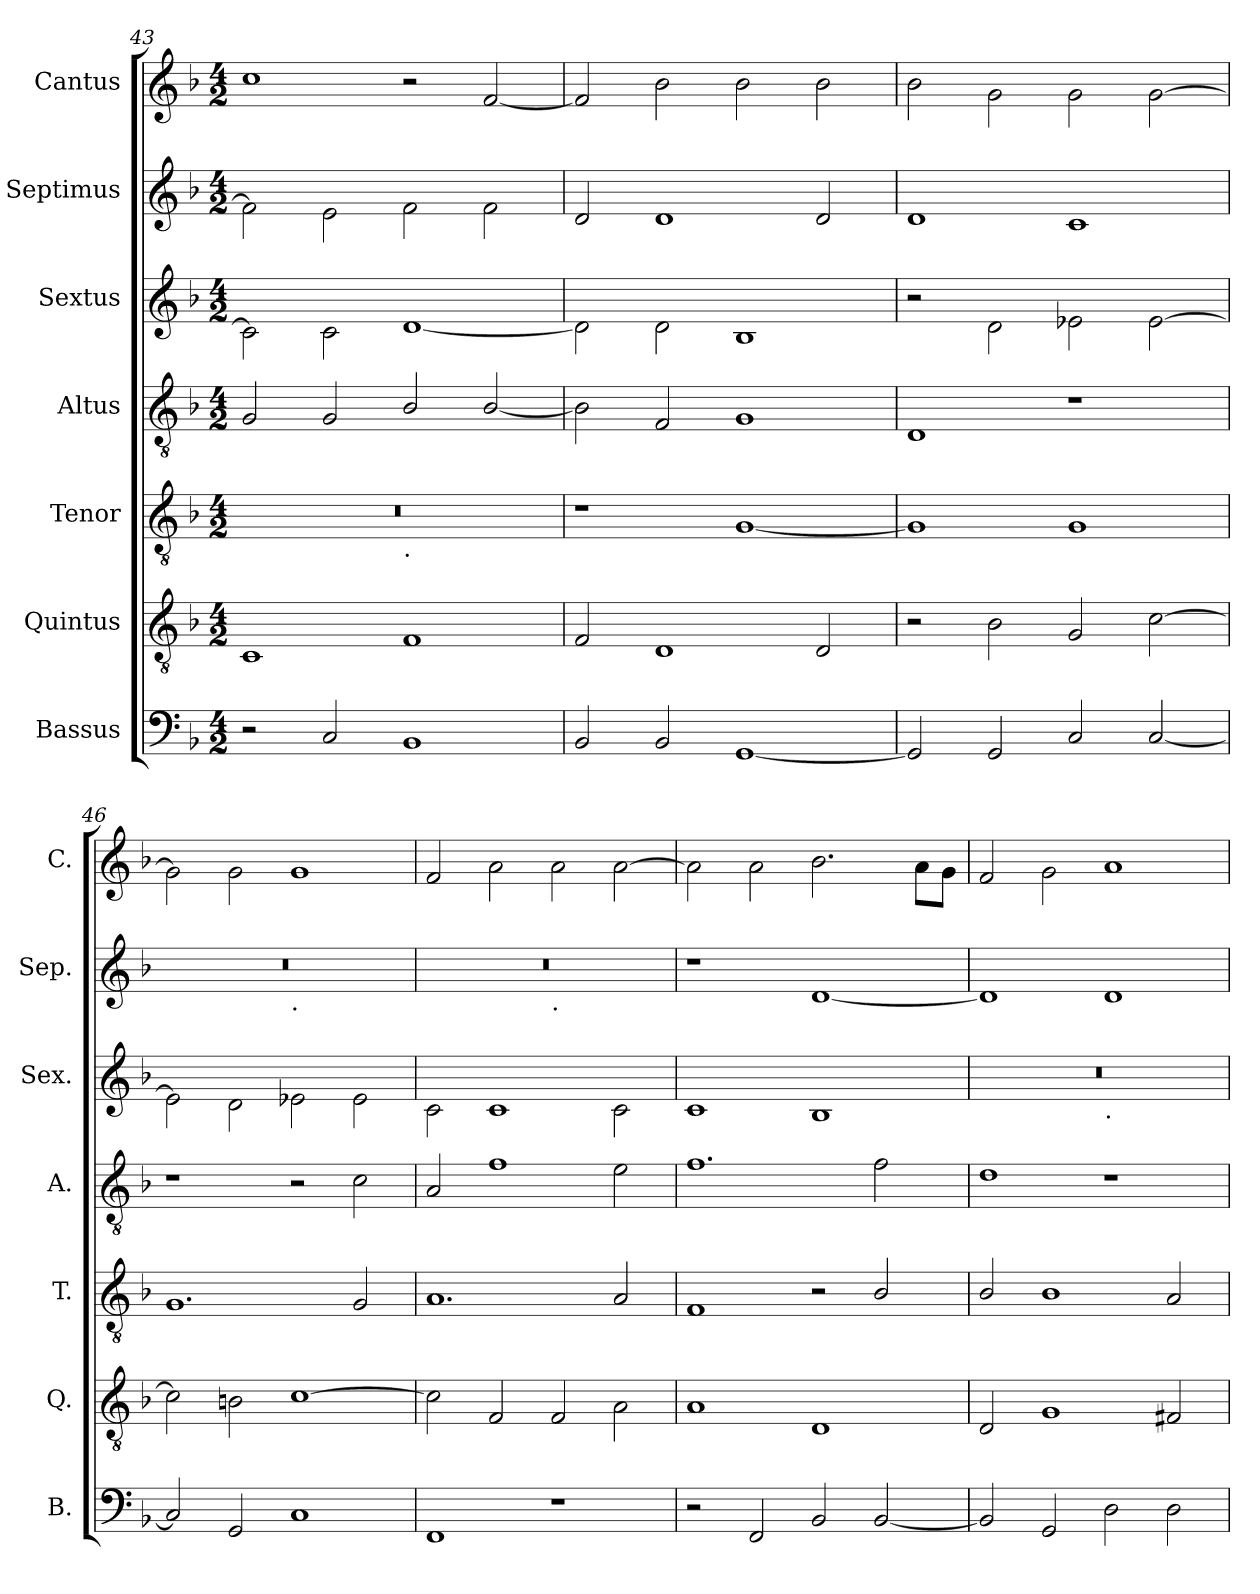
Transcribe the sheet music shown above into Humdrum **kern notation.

**kern	**kern	**kern	**kern	**kern	**kern	**kern
*part7	*part6	*part5	*part4	*part3	*part2	*part1
*staff7	*staff6	*staff5	*staff4	*staff3	*staff2	*staff1
*I"Bassus	*I"Quintus	*I"Tenor	*I"Altus	*I"Sextus	*I"Septimus	*I"Cantus
*I'B.	*I'Q.	*I'T.	*I'A.	*I'Sex.	*I'Sep.	*I'C.
*clefF4	*clefGv2	*clefGv2	*clefGv2	*clefG2	*clefG2	*clefG2
*k[b-]	*k[b-]	*k[b-]	*k[b-]	*k[b-]	*k[b-]	*k[b-]
*F:	*F:	*F:	*F:	*F:	*F:	*F:
*M4/2	*M4/2	*M4/2	*M4/2	*M4/2	*M4/2	*M4/2
=43	=43	=43	=43	=43	=43	=43
*	*	*^	*	*	*	*
2r	1C	0r	1ryy	2G/	2c\]	2f\]	1cc
2C/	.	.	.	2G/	2c\	2e\	.
!	!	!	!LO:TX:b:t=.	!	!	!	!
1BB-	1F	.	1ryy	2B-/	[1d	2f\	2r
.	.	.	.	[2B-/	.	2f\	[2f/
*	*	*v	*v	*	*	*	*
!!LO:LB:g=z
=44	=44	=44	=44	=44	=44	=44
2BB-/	2F/	1r	2B-\]	2d\]	2d/	2f/]
2BB-/	1D	.	2F/	2d\	1d	2b-\
[1GG	.	[1G	1G	1B-	.	2b-\
.	2D/	.	.	.	2d/	2b-\
=45	=45	=45	=45	=45	=45	=45
2GG/]	2r	1G]	1D	2r	1d	2b-\
2GG/	2B-\	.	.	2d\	.	2g\
2C/	2G/	1G	1r	2e-X\	1c	2g\
[2C/	[2c\	.	.	[2e-\	.	[2g\
=46	=46	=46	=46	=46	=46	=46
*	*	*	*	*	*^	*
2C/]	2c\]	1.G	1r	2e-\]	0r	1ryy	2g\]
2GG/	2Bn\	.	.	2d\	.	.	2g\
!	!	!	!	!	!	!LO:TX:b:t=.	!
1C	[1c	.	2r	2e-X\	.	1ryy	1g
.	.	2G/	2c\	2e-\	.	.	.
=47	=47	=47	=47	=47	=47	=47	=47
1FF	2c\]	1.A	2A/	2c\	0r	1ryy	2f/
.	2F/	.	1f	1c	.	.	2a\
!	!	!	!	!	!	!LO:TX:b:t=.	!
1r	2F/	.	.	.	.	1ryy	2a\
.	2A\	2A/	2e\	2c\	.	.	[2a\
*	*	*	*	*	*v	*v	*
=48	=48	=48	=48	=48	=48	=48
2r	1A	1F	1.f	1c	1r	2a\]
2FF/	.	.	.	.	.	2a\
2BB-/	1D	2r	.	1B-	[1d	2.b-\
[2BB-/	.	2B-/	2f\	.	.	.
.	.	.	.	.	.	8a\L
.	.	.	.	.	.	8g\J
=49	=49	=49	=49	=49	=49	=49
*	*	*	*	*^	*	*
2BB-/]	2D/	2B-/	1d	0r	1ryy	1d]	2f/
2GG/	1G	1B-	.	.	.	.	2g\
!	!	!	!	!	!LO:TX:b:t=.	!	!
2D\	.	.	1r	.	1ryy	1d	1a
2D\	2F#X/	2A/	.	.	.	.	.
*	*	*	*	*v	*v	*	*
=	=	=	=	=	=	=
*-	*-	*-	*-	*-	*-	*-
